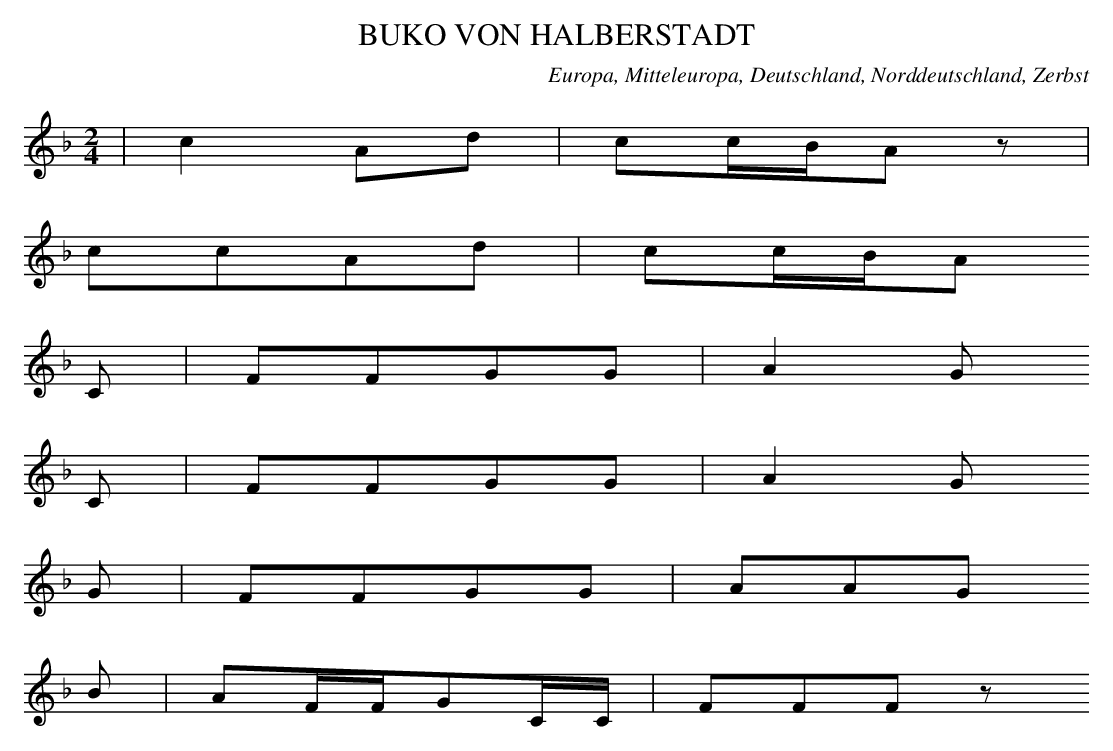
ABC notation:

X:1
T: BUKO VON HALBERSTADT
O: Europa, Mitteleuropa, Deutschland, Norddeutschland, Zerbst
M: 2/4
L: 1/16
K: F
 | c4A2d2 | c2cBA2z2 |
c2c2A2d2 | c2cBA2
C2 | F2F2G2G2 | A4G2
C2 | F2F2G2G2 | A4G2
G2 | F2F2G2G2 | A2A2G2
B2 | A2FFG2CC | F2F2F2z2
